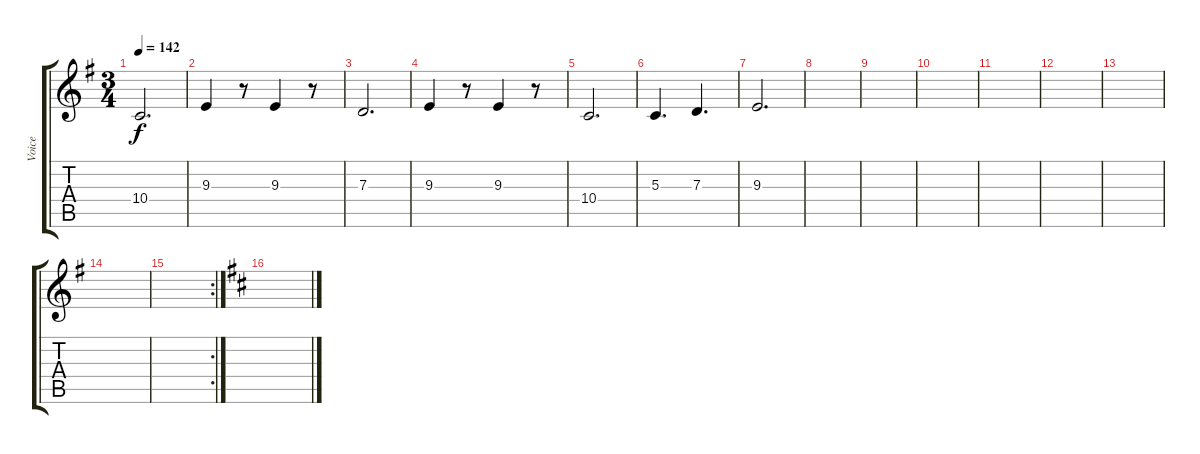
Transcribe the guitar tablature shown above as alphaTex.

\track ("Voice" "Voice") {instrument lead6voice}
\staff {score tabs}
\tuning (E4 B3 G3 D3 A2 E2) {hide}
\ts (3 4)
\tempo 142
\clef g2
\ks eminor
10.4.2{d dy f} |
9.3.4 r.8 9.3.4 r.8 |
7.3.2{d} |
9.3.4 r.8 9.3.4 r.8 |
10.4.2{d} |
5.3.4{d} 7.3.4{d} |
9.3.2{d} |
|
|
|
|
|
|
|
\rc 2
|
\ks d
